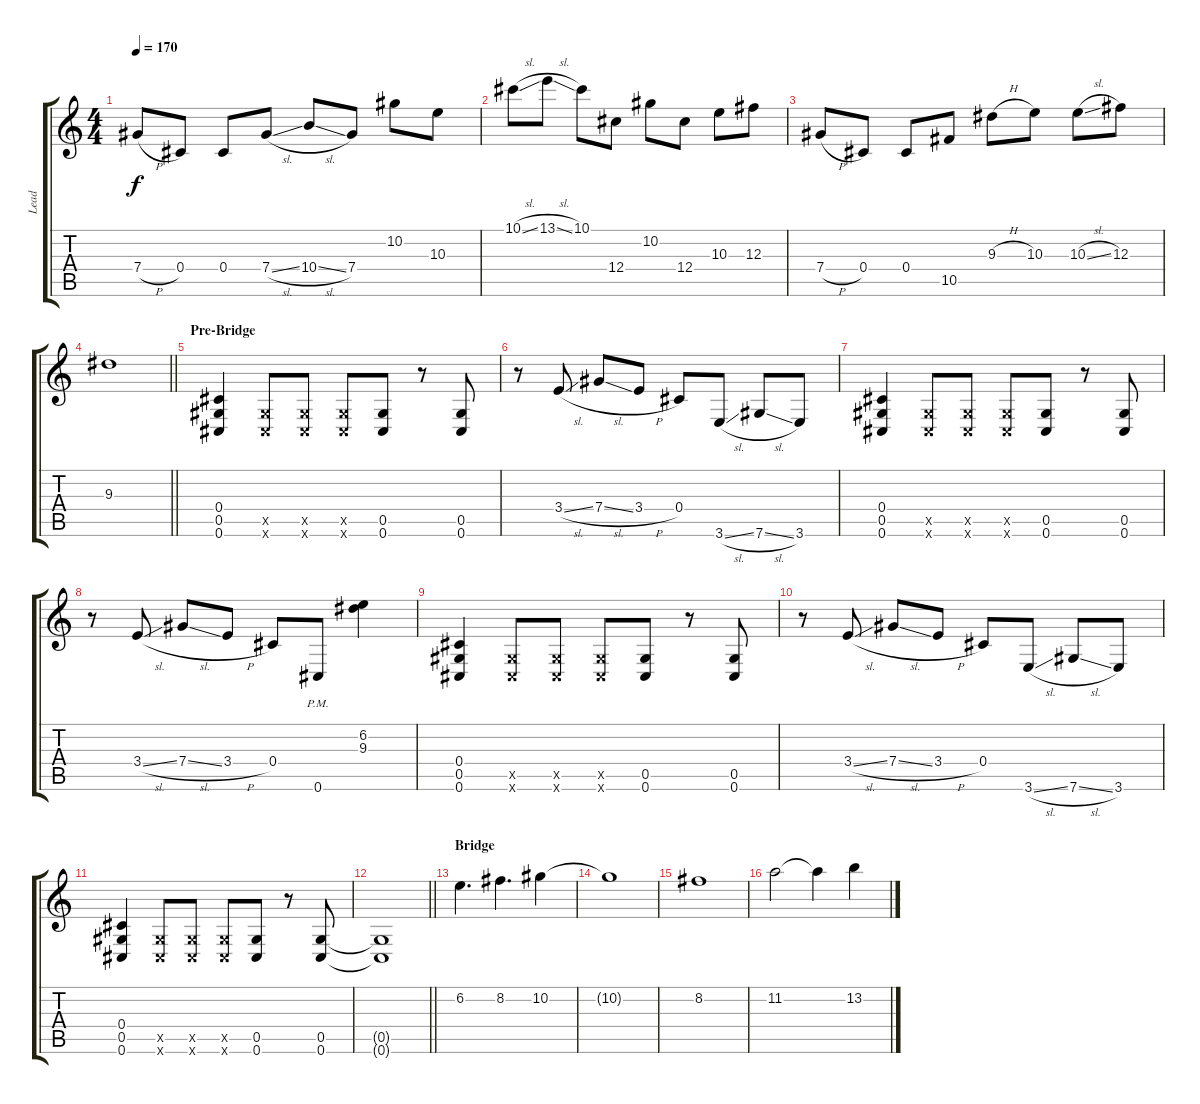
\track ("Lead" "Lead") {instrument distortionguitar}
\staff {score tabs}
\tuning (Eb4 Bb3 Gb3 Db3 Ab2 Db2) {hide}
\ts (4 4)
\tempo 170
\clef g2
\ks c
7.4{h}.8{dy f} 0.4.8 0.4.8 7.4{sl}.8 10.4{sl}.8 7.4.8 10.2.8 10.3.8 |
10.1{sl}.8 13.1{sl}.8 10.1.8 12.4.8 10.2.8 12.4.8 10.3.8 12.3.8 |
7.4{h}.8 0.4.8 0.4.8 10.5.8 9.3{h}.8 10.3.8 10.3{sl}.8 12.3.8 |
\barLineRight lightlight
9.3.1 |
\section ("" "Pre-Bridge")
(0.4 0.5 0.6).4 (0.5{x} 0.6{x}).8 (0.5{x} 0.6{x}).8 (0.5{x} 0.6{x}).8 (0.5 0.6).8 r.8 (0.5 0.6).8 |
r.8 3.4{sl}.8 7.4{sl}.8 3.4{h}.8 0.4.8 3.6{sl}.8 7.6{sl}.8 3.6.8 |
(0.4 0.5 0.6).4 (0.5{x} 0.6{x}).8 (0.5{x} 0.6{x}).8 (0.5{x} 0.6{x}).8 (0.5 0.6).8 r.8 (0.5 0.6).8 |
r.8 3.4{sl}.8 7.4{sl}.8 3.4{h}.8 0.4.8 0.6{pm}.8 (6.2 9.3).4 |
(0.4 0.5 0.6).4 (0.5{x} 0.6{x}).8 (0.5{x} 0.6{x}).8 (0.5{x} 0.6{x}).8 (0.5 0.6).8 r.8 (0.5 0.6).8 |
r.8 3.4{sl}.8 7.4{sl}.8 3.4{h}.8 0.4.8 3.6{sl}.8 7.6{sl}.8 3.6.8 |
(0.4 0.5 0.6).4 (0.5{x} 0.6{x}).8 (0.5{x} 0.6{x}).8 (0.5{x} 0.6{x}).8 (0.5 0.6).8 r.8 (0.5 0.6).8 |
\barLineRight lightlight
(0.5{t} 0.6{t}).1 |
\section ("" "Bridge")
6.2.4{d} 8.2.4{d} 10.2.4 |
10.2{t}.1 |
8.2.1 |
11.2.2 11.2{t}.4 13.2.4
